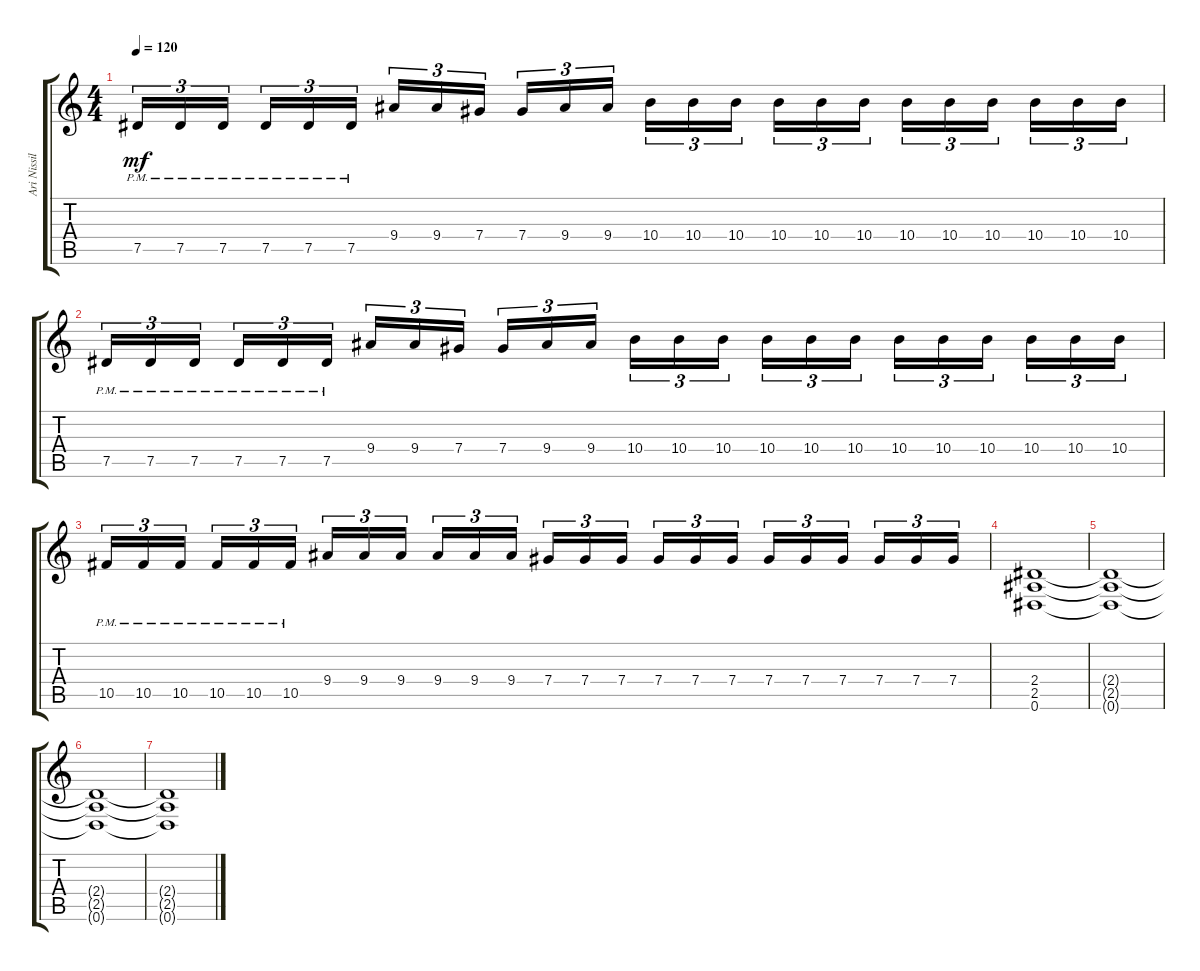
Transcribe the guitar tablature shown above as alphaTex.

\track ("Ari Nissila (rhythm)" "Ari Nissil") {instrument distortionguitar}
\staff {score tabs}
\tuning (Eb4 Bb3 Gb3 Db3 Ab2 Eb2) {hide}
\ts (4 4)
\tempo 120
\clef g2
\ks c
7.5{pm}.16{tu (3 2) dy mf} 7.5{pm}.16{tu (3 2)} 7.5{pm}.16{tu (3 2)} 7.5{pm}.16{tu (3 2)} 7.5{pm}.16{tu (3 2)} 7.5{pm}.16{tu (3 2)} 9.4.16{tu (3 2)} 9.4.16{tu (3 2)} 7.4.16{tu (3 2)} 7.4.16{tu (3 2)} 9.4.16{tu (3 2)} 9.4.16{tu (3 2)} 10.4.16{tu (3 2)} 10.4.16{tu (3 2)} 10.4.16{tu (3 2)} 10.4.16{tu (3 2)} 10.4.16{tu (3 2)} 10.4.16{tu (3 2)} 10.4.16{tu (3 2)} 10.4.16{tu (3 2)} 10.4.16{tu (3 2)} 10.4.16{tu (3 2)} 10.4.16{tu (3 2)} 10.4.16{tu (3 2)} |
7.5{pm}.16{tu (3 2)} 7.5{pm}.16{tu (3 2)} 7.5{pm}.16{tu (3 2)} 7.5{pm}.16{tu (3 2)} 7.5{pm}.16{tu (3 2)} 7.5{pm}.16{tu (3 2)} 9.4.16{tu (3 2)} 9.4.16{tu (3 2)} 7.4.16{tu (3 2)} 7.4.16{tu (3 2)} 9.4.16{tu (3 2)} 9.4.16{tu (3 2)} 10.4.16{tu (3 2)} 10.4.16{tu (3 2)} 10.4.16{tu (3 2)} 10.4.16{tu (3 2)} 10.4.16{tu (3 2)} 10.4.16{tu (3 2)} 10.4.16{tu (3 2)} 10.4.16{tu (3 2)} 10.4.16{tu (3 2)} 10.4.16{tu (3 2)} 10.4.16{tu (3 2)} 10.4.16{tu (3 2)} |
10.5{pm}.16{tu (3 2)} 10.5{pm}.16{tu (3 2)} 10.5{pm}.16{tu (3 2)} 10.5{pm}.16{tu (3 2)} 10.5{pm}.16{tu (3 2)} 10.5{pm}.16{tu (3 2)} 9.4.16{tu (3 2)} 9.4.16{tu (3 2)} 9.4.16{tu (3 2)} 9.4.16{tu (3 2)} 9.4.16{tu (3 2)} 9.4.16{tu (3 2)} 7.4.16{tu (3 2)} 7.4.16{tu (3 2)} 7.4.16{tu (3 2)} 7.4.16{tu (3 2)} 7.4.16{tu (3 2)} 7.4.16{tu (3 2)} 7.4.16{tu (3 2)} 7.4.16{tu (3 2)} 7.4.16{tu (3 2)} 7.4.16{tu (3 2)} 7.4.16{tu (3 2)} 7.4.16{tu (3 2)} |
(2.4 2.5 0.6).1 |
(2.4{t} 2.5{t} 0.6{t}).1 |
(2.4{t} 2.5{t} 0.6{t}).1 |
(2.4{t} 2.5{t} 0.6{t}).1
